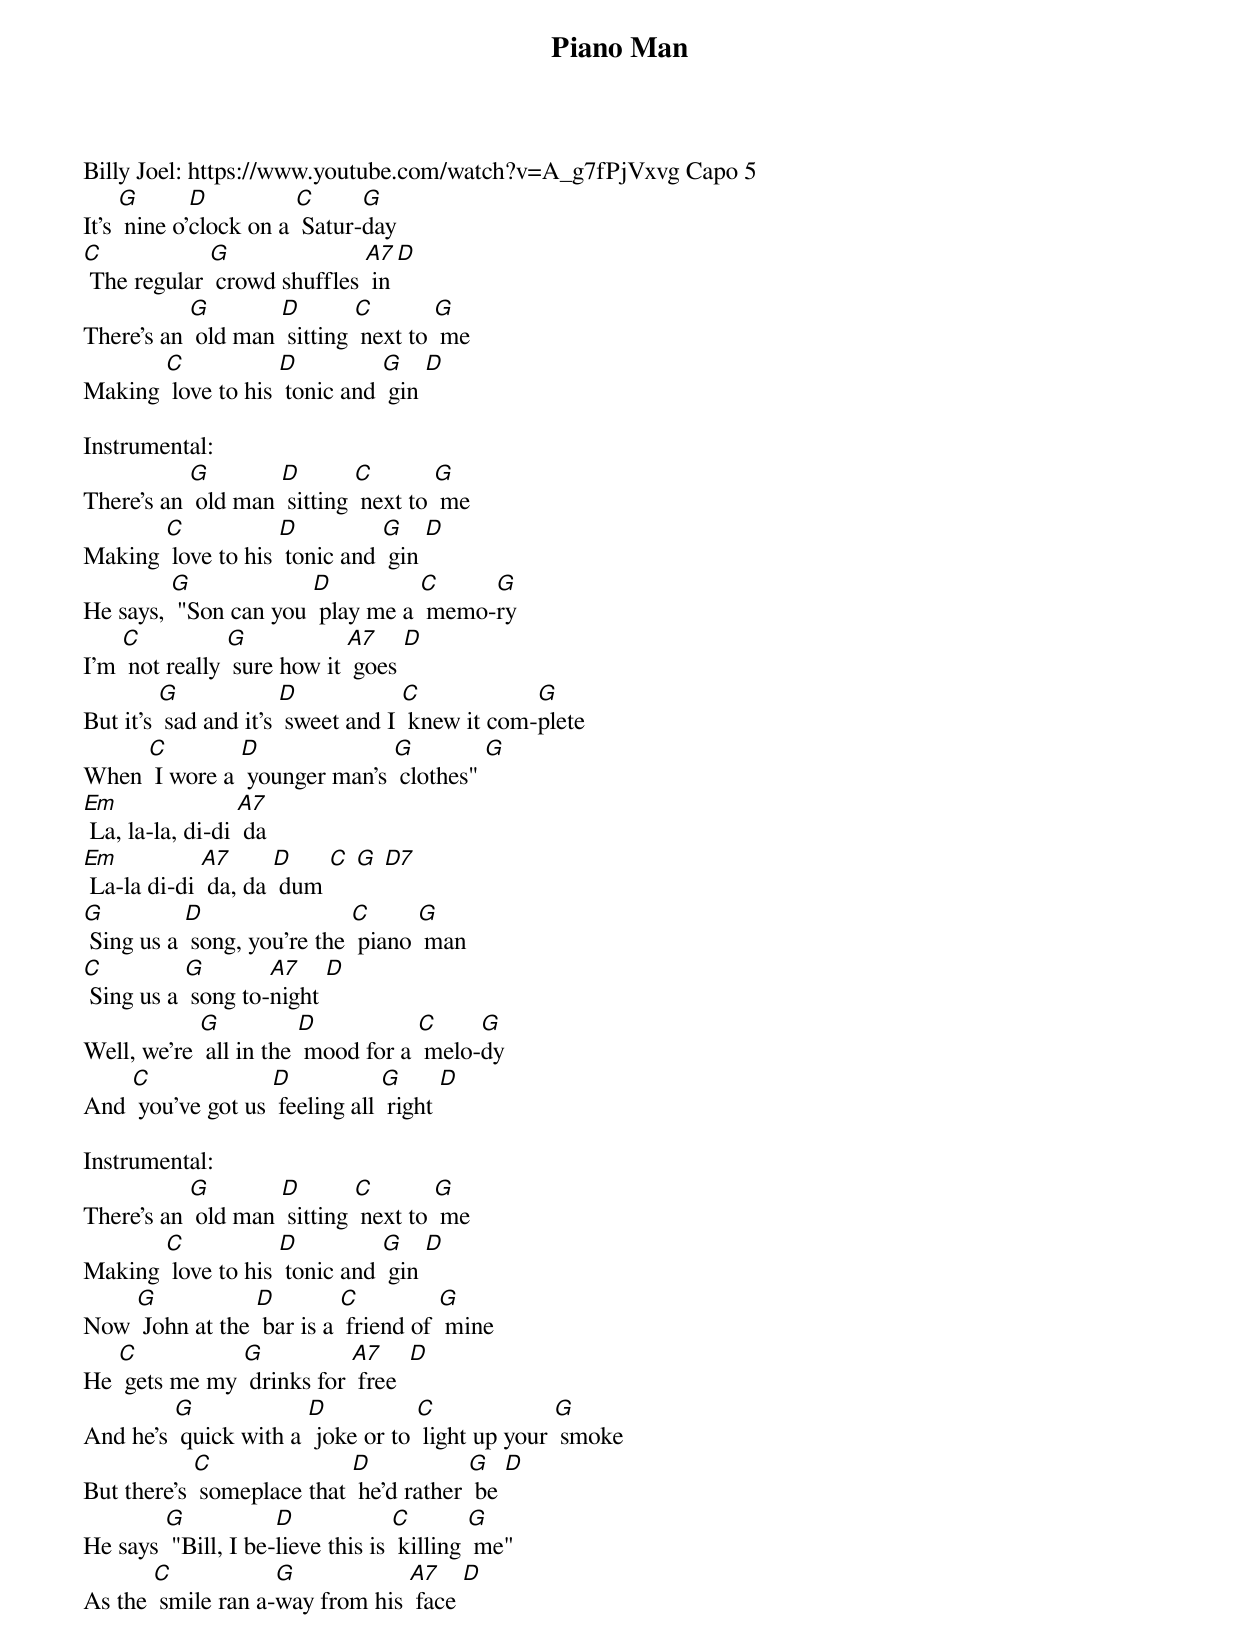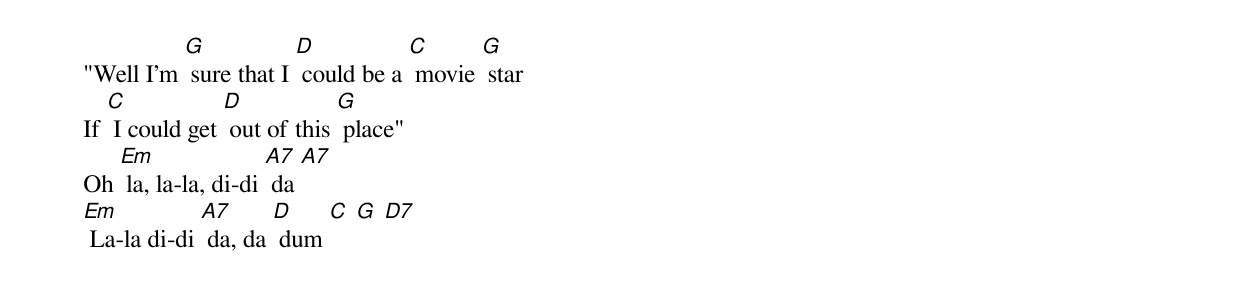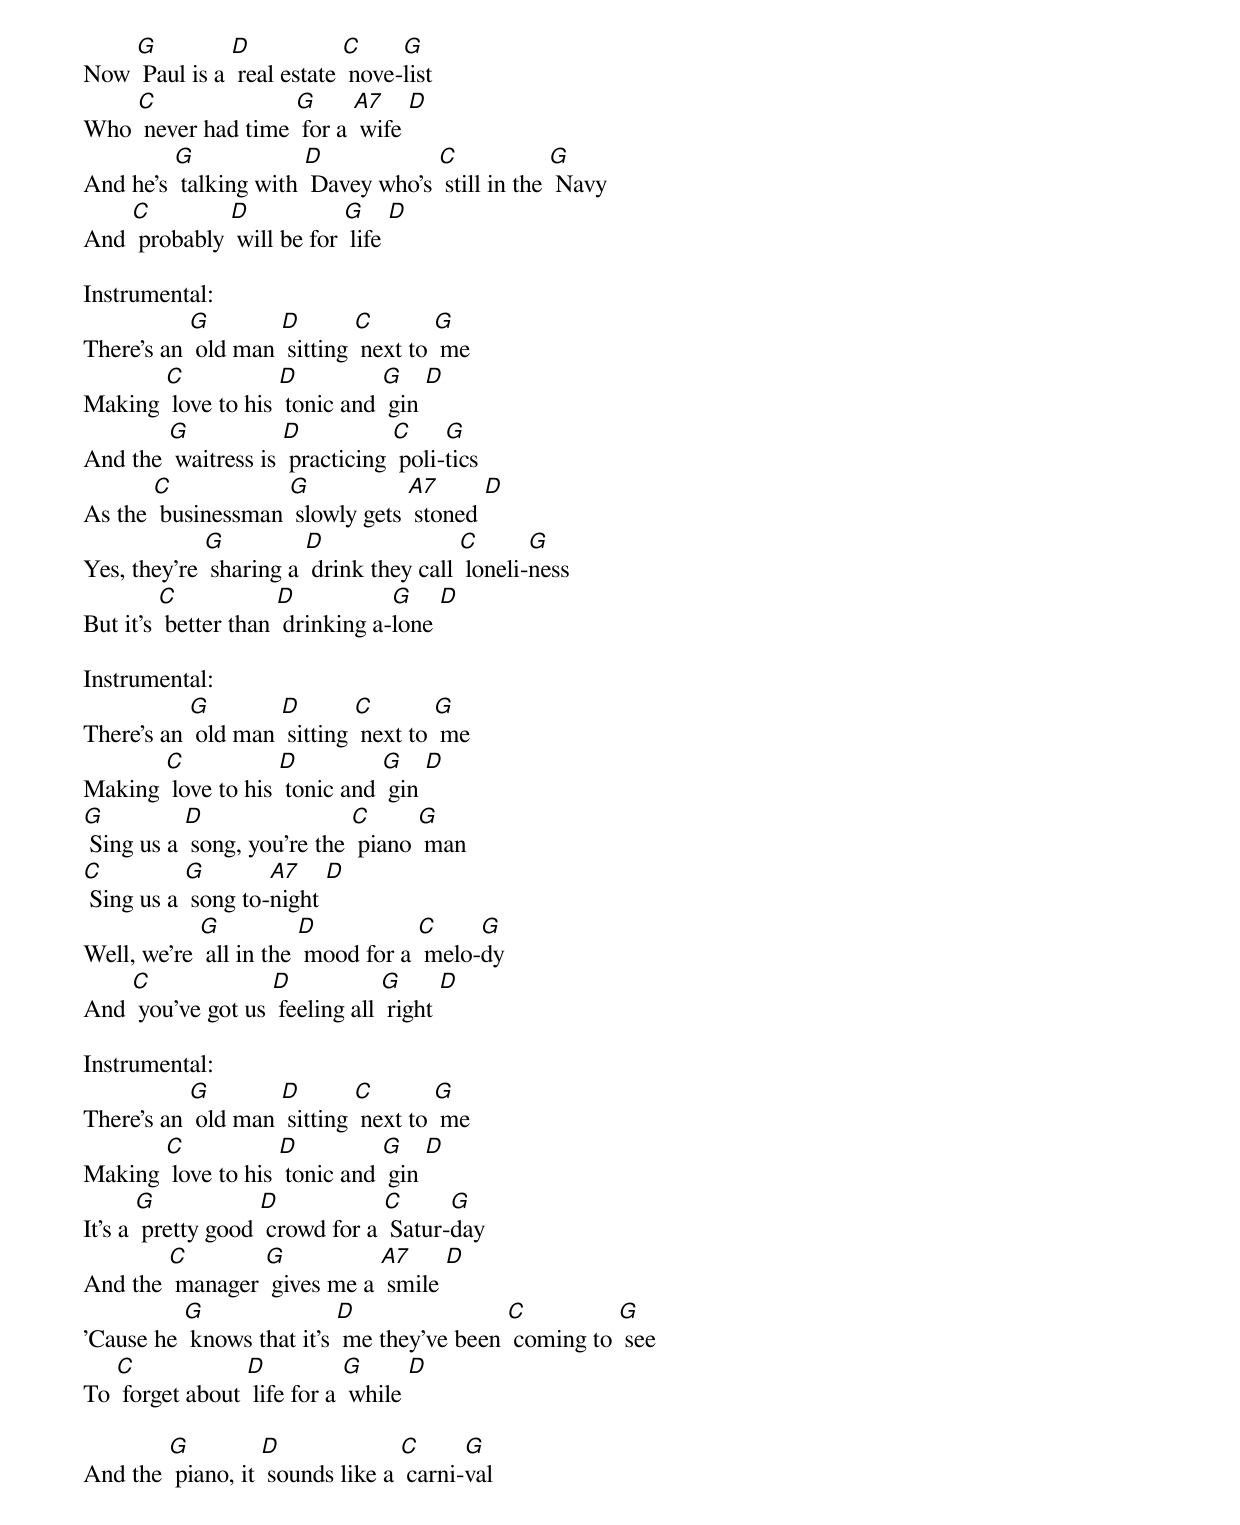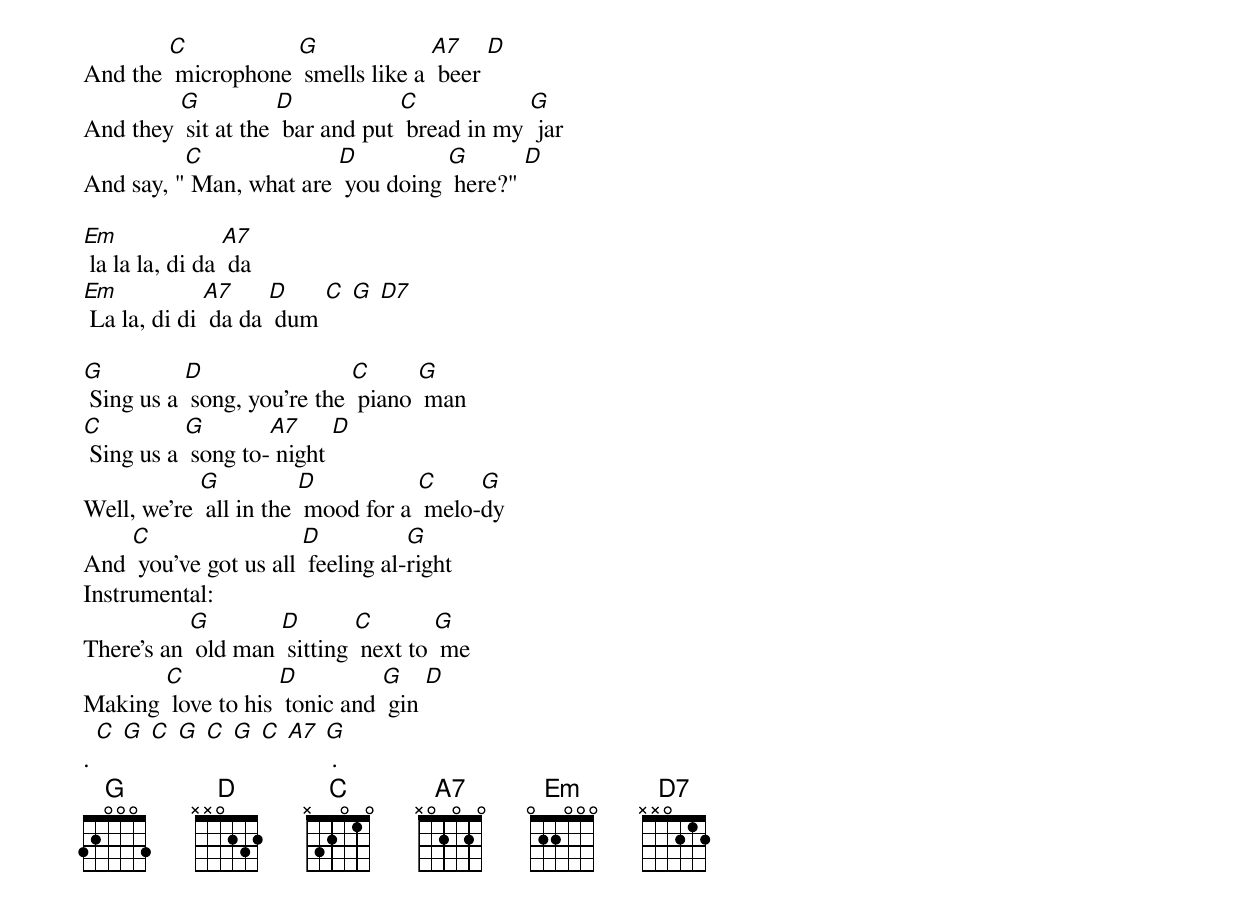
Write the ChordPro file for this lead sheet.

{t: Piano Man }
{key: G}
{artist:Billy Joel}
Billy Joel: https://www.youtube.com/watch?v=A_g7fPjVxvg Capo 5
{c: }
It's [G] nine o'[D]clock on a [C] Satur-[G]day
[C] The regular [G] crowd shuffles [A7] in [D]
There's an [G] old man [D] sitting [C] next to [G] me
Making [C] love to his [D] tonic and [G] gin [D]

Instrumental:
There's an [G] old man [D] sitting [C] next to [G] me
Making [C] love to his [D] tonic and [G] gin [D]
{c: }
He says, [G] "Son can you [D] play me a [C] memo-[G]ry
I'm [C] not really [G] sure how it [A7] goes [D]
But it's [G] sad and it’s [D] sweet and I [C] knew it com-[G]plete
When [C] I wore a [D] younger man's [G] clothes" [G]
{c: }
[Em] La, la-la, di-di [A7] da
[Em] La-la di-di [A7] da, da [D] dum [C] [G] [D7]
{c: }
[G] Sing us a [D] song, you're the [C] piano [G] man
[C] Sing us a [G] song to-[A7]night [D]
Well, we're [G] all in the [D] mood for a [C] melo-[G]dy
And [C] you've got us [D] feeling all [G] right [D]

Instrumental:
There's an [G] old man [D] sitting [C] next to [G] me
Making [C] love to his [D] tonic and [G] gin [D]
{c: }
Now [G] John at the [D] bar is a [C] friend of [G] mine
He [C] gets me my [G] drinks for [A7] free  [D]
And he's [G] quick with a [D] joke or to [C] light up your [G] smoke
But there's [C] someplace that [D] he'd rather [G] be [D]
{c: }
He says [G] "Bill, I be-[D]lieve this is [C] killing [G] me"
As the [C] smile ran a-[G]way from his [A7] face [D]
"Well I'm [G] sure that I [D] could be a [C] movie [G] star
If [C] I could get [D] out of this [G] place"
{c: }
Oh [Em] la, la-la, di-di [A7] da [A7]
[Em] La-la di-di [A7] da, da [D] dum [C] [G] [D7]
{np}
Now [G] Paul is a [D] real estate [C] nove-[G]list
Who [C] never had time [G] for a [A7] wife [D]
And he's [G] talking with [D] Davey who's [C] still in the [G] Navy
And [C] probably [D] will be for [G] life [D]

Instrumental:
There's an [G] old man [D] sitting [C] next to [G] me
Making [C] love to his [D] tonic and [G] gin [D]
{c: }
And the [G] waitress is [D] practicing [C] poli-[G]tics
As the [C] businessman [G] slowly gets [A7] stoned [D]
Yes, they're [G] sharing a [D] drink they call [C] loneli-[G]ness
But it's [C] better than [D] drinking a-[G]lone [D]

Instrumental:
There's an [G] old man [D] sitting [C] next to [G] me
Making [C] love to his [D] tonic and [G] gin [D]
{c: }
[G] Sing us a [D] song, you're the [C] piano [G] man
[C] Sing us a [G] song to-[A7]night [D]
Well, we're [G] all in the [D] mood for a [C] melo-[G]dy
And [C] you've got us [D] feeling all [G] right [D]

Instrumental:
There's an [G] old man [D] sitting [C] next to [G] me
Making [C] love to his [D] tonic and [G] gin [D]
{c: }
It's a [G] pretty good [D] crowd for a [C] Satur-[G]day
And the [C] manager [G] gives me a [A7] smile [D]
'Cause he [G] knows that it's [D] me they've been [C] coming to [G] see
To [C] forget about [D] life for a [G] while [D]

And the [G] piano, it [D] sounds like a [C] carni-[G]val
And the [C] microphone [G] smells like a [A7] beer [D]
And they [G] sit at the [D] bar and put [C] bread in my [G] jar
And say, "[C] Man, what are [D] you doing [G] here?" [D]

[Em] la la la, di da [A7] da
[Em] La la, di di [A7] da da [D] dum [C] [G] [D7]

[G] Sing us a [D] song, you're the [C] piano [G] man
[C] Sing us a [G] song to-[A7] night [D]
Well, we're [G] all in the [D] mood for a [C] melo-[G]dy
And [C] you've got us all [D] feeling al-[G]right
Instrumental:
There's an [G] old man [D] sitting [C] next to [G] me
Making [C] love to his [D] tonic and [G] gin [D]
{c: }
. [C] [G] [C] [G] [C] [G] [C] [A7] [G] .
